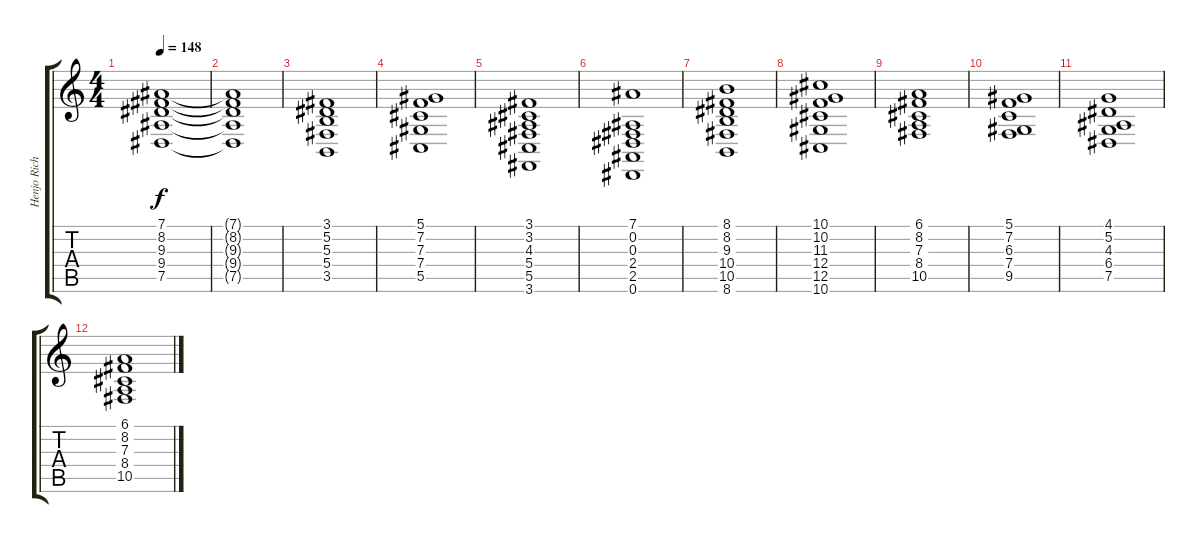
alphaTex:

\track ("Henjo Richter<Keyboard>" "Henjo Rich") {instrument stringensemble1}
\staff {score tabs}
\tuning (Eb4 Bb3 Gb3 Db3 Ab2 Eb2) {hide}
\ts (4 4)
\tempo 148
\clef g2
\ks c
(7.1 8.2 9.3 9.4 7.5).1{dy f} |
(7.1{t} 8.2{t} 9.3{t} 9.4{t} 7.5{t}).1 |
(3.1 5.2 5.3 5.4 3.5).1 |
(5.1 7.2 7.3 7.4 5.5).1 |
(3.1 3.2 4.3 5.4 5.5 3.6).1 |
(7.1 0.2 0.3 2.4 2.5 0.6).1 |
(8.1 8.2 9.3 10.4 10.5 8.6).1 |
(10.1 10.2 11.3 12.4 12.5 10.6).1 |
(6.1 8.2 7.3 8.4 10.5).1 |
(5.1 7.2 6.3 7.4 9.5).1 |
(4.1 5.2 4.3 6.4 7.5).1 |
(6.1 8.2 7.3 8.4 10.5).1
